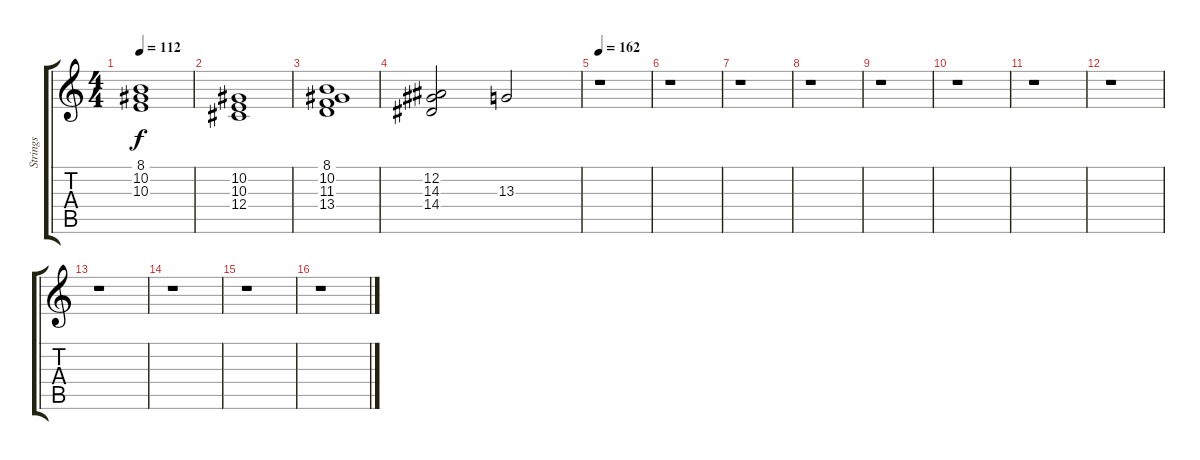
\track ("Strings" "Strings") {instrument stringensemble1}
\staff {score tabs}
\tuning (Eb4 Bb3 Gb3 Db3 Ab2 Eb2) {hide}
\ts (4 4)
\tempo 112
\clef g2
\ks c
(8.1 10.2 10.3).1{dy f} |
(10.2 10.3 12.4).1 |
(8.1 10.2 11.3 13.4).1 |
(12.2 14.3 14.4).2 13.3.2 |
\tempo 162
r.1 |
r.1 |
r.1 |
r.1 |
r.1 |
r.1 |
r.1 |
r.1 |
r.1 |
r.1 |
r.1 |
r.1
